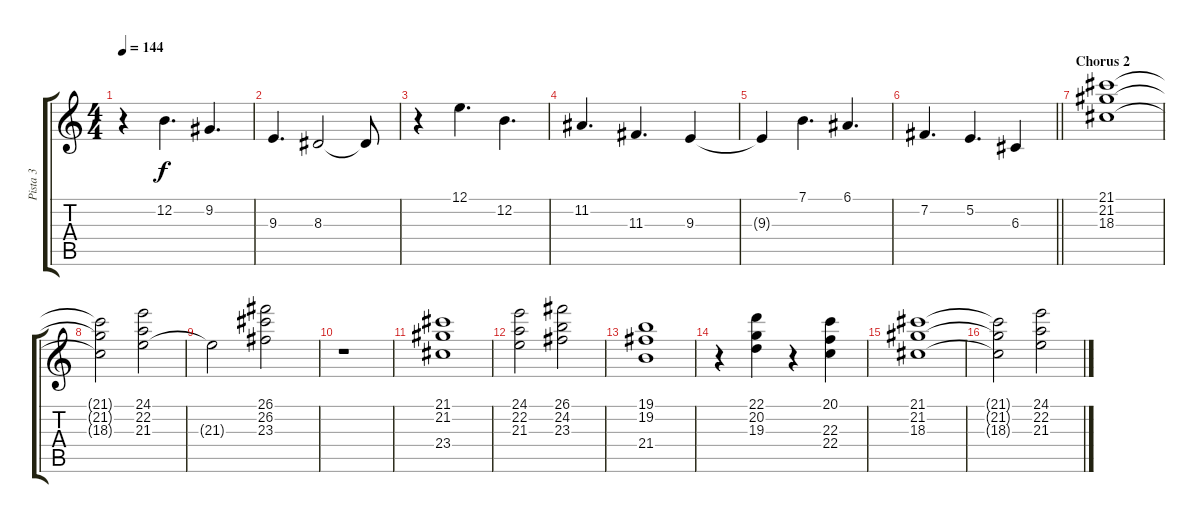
\track ("Pista 3" "Pista 3") {instrument synthstrings1}
\staff {score tabs}
\tuning (E4 B3 G3 D3 A2 E2) {hide}
\ts (4 4)
\tempo 144
\clef g2
\ks c
r.4{dy f} 12.2.4{d} 9.2.4{d} |
9.3.4{d} 8.3.2 8.3{t}.8 |
r.4 12.1.4{d} 12.2.4{d} |
11.2.4{d} 11.3.4{d} 9.3.4 |
9.3{t}.4 7.1.4{d} 6.1.4{d} |
\barLineRight lightlight
7.2.4{d} 5.2.4{d} 6.3.4 |
\section ("" "Chorus 2")
(21.1 21.2 18.3).1 |
(21.1{t} 21.2{t} 18.3{t}).2 (24.1 22.2 21.3).2 |
21.3{t}.2 (26.1 26.2 23.3).2 |
r.1 |
(21.1 21.2 23.4).1 |
(24.1 22.2 21.3).2 (26.1 24.2 23.3).2 |
(19.1 19.2 21.4).1 |
r.4 (22.1 20.2 19.3).4 r.4 (20.1 22.3 22.4).4 |
(21.1 21.2 18.3).1 |
(21.1{t} 21.2{t} 18.3{t}).2 (24.1 22.2 21.3).2
